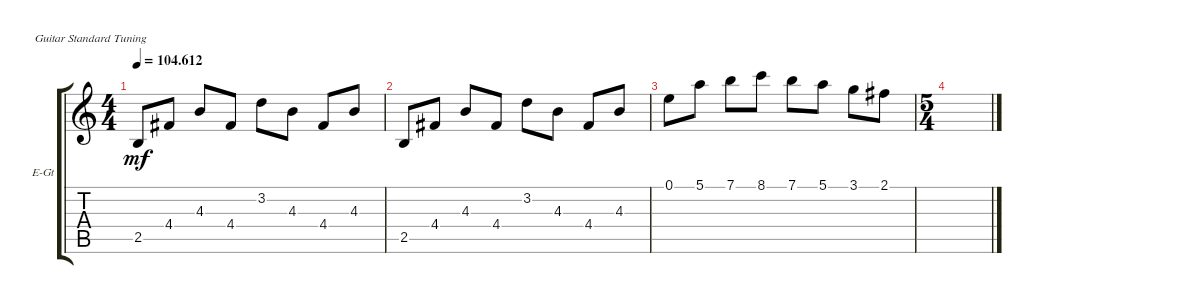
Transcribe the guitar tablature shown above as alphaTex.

\defaultSystemsLayout 4
\bracketExtendMode groupsimilarinstruments
\firstSystemTrackNameOrientation horizontal
\otherSystemsTrackNameOrientation horizontal
\track ("Electric Guitar" "E-Gt") {instrument electricguitarclean}
\staff {score tabs}
\tuning (E4 B3 G3 D3 A2 E2)
\ts (4 4)
\tempo
104.612
\accidentals auto
\clef g2
\ottava regular
\simile none
\ks c
2.5.8{dy mf} 4.4.8 4.3.8 4.4.8 3.2.8 4.3.8 4.4.8 4.3.8 |
2.5.8 4.4.8 4.3.8 4.4.8 3.2.8 4.3.8 4.4.8 4.3.8 |
0.1.8 5.1.8 7.1.8 8.1.8 7.1.8 5.1.8 3.1.8 2.1.8 |
\ts (5 4)
